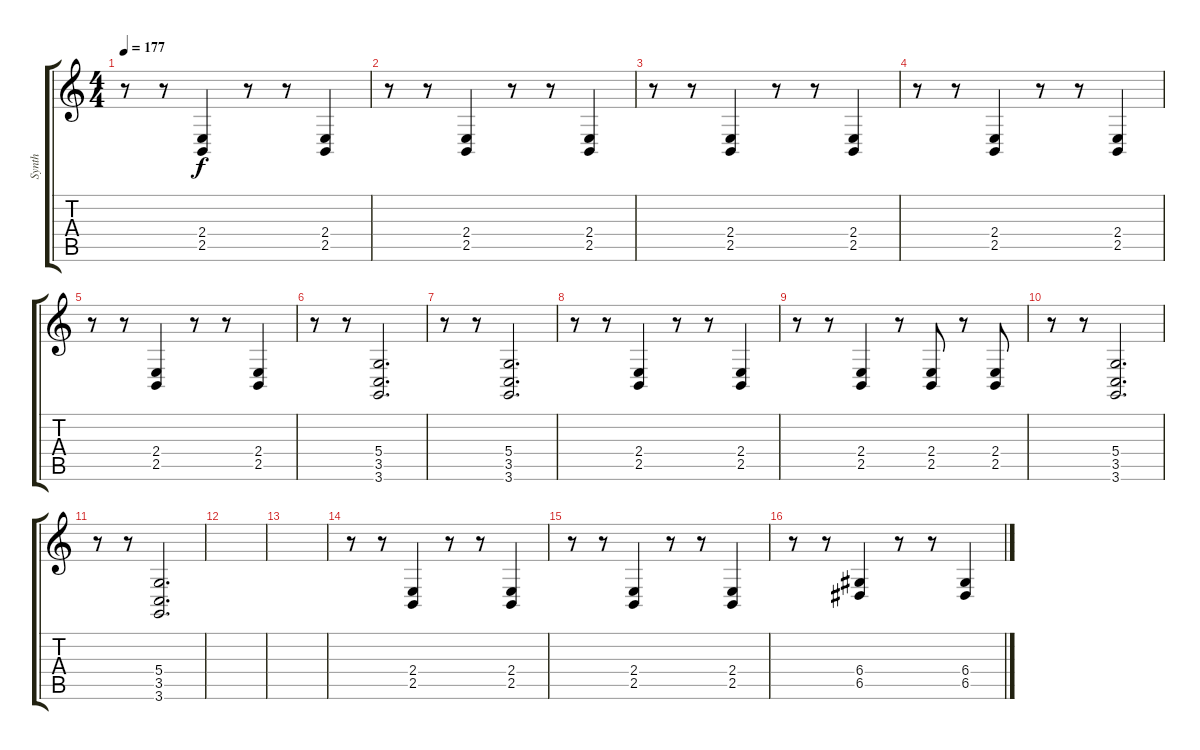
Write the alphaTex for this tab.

\track ("Synth" "Synth") {instrument violin}
\staff {score tabs}
\tuning (E4 B3 G3 D3 A2 E2) {hide}
\ts (4 4)
\tempo 177
\clef g2
\ks c
r.8{dy f} r.8 (2.4 2.5).4 r.8 r.8 (2.4 2.5).4 |
r.8 r.8 (2.4 2.5).4 r.8 r.8 (2.4 2.5).4 |
r.8 r.8 (2.4 2.5).4 r.8 r.8 (2.4 2.5).4 |
r.8 r.8 (2.4 2.5).4 r.8 r.8 (2.4 2.5).4 |
r.8 r.8 (2.4 2.5).4 r.8 r.8 (2.4 2.5).4 |
r.8 r.8 (5.4 3.5 3.6).2{d} |
r.8 r.8 (5.4 3.5 3.6).2{d} |
r.8 r.8 (2.4 2.5).4 r.8 r.8 (2.4 2.5).4 |
r.8 r.8 (2.4 2.5).4 r.8 (2.4 2.5).8 r.8 (2.4 2.5).8 |
r.8 r.8 (5.4 3.5 3.6).2{d} |
r.8 r.8 (5.4 3.5 3.6).2{d} |
|
|
r.8 r.8 (2.4 2.5).4 r.8 r.8 (2.4 2.5).4 |
r.8 r.8 (2.4 2.5).4 r.8 r.8 (2.4 2.5).4 |
r.8 r.8 (6.4 6.5).4 r.8 r.8 (6.4 6.5).4
